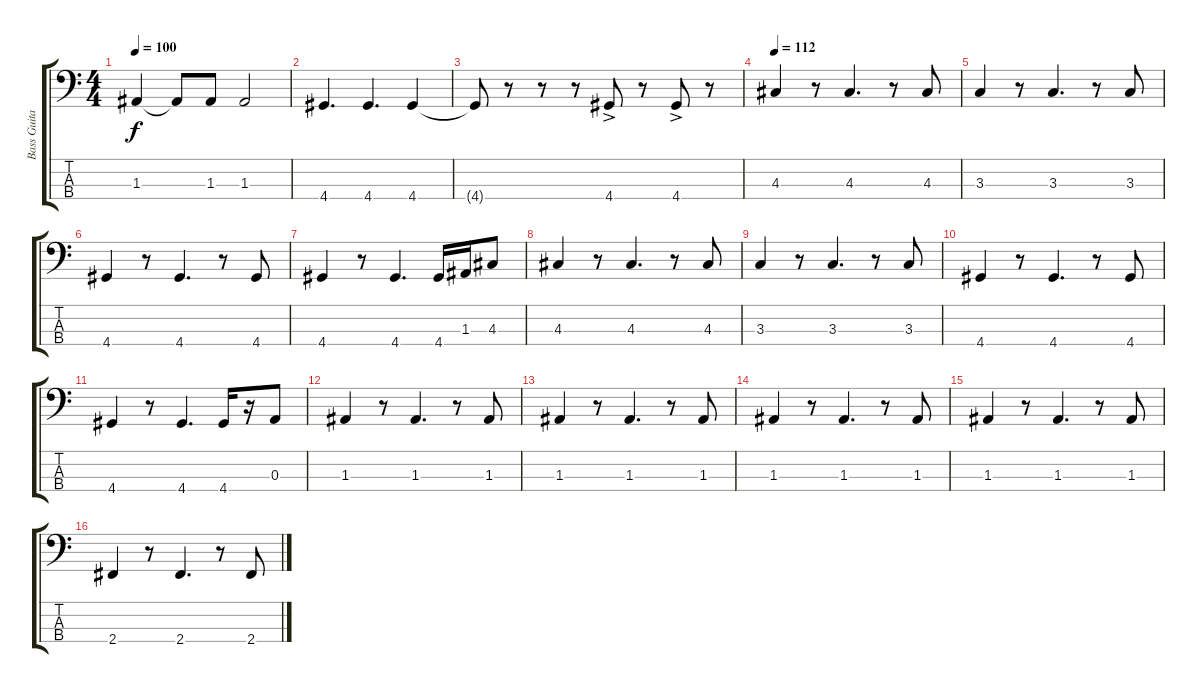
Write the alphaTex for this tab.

\track ("Bass Guitar" "Bass Guita") {instrument electricbassfinger}
\staff {score tabs}
\tuning (G2 D2 A1 E1) {hide}
\ts (4 4)
\tempo 100
\clef f4
\ks c
1.3.4{dy f} 1.3{t}.8 1.3.8 1.3.2 |
4.4.4{d} 4.4.4{d} 4.4.4 |
4.4{t}.8 r.8 r.8 r.8 4.4{ac}.8 r.8 4.4{ac}.8 r.8 |
\tempo 112
4.3.4 r.8 4.3.4{d} r.8 4.3.8 |
3.3.4 r.8 3.3.4{d} r.8 3.3.8 |
4.4.4 r.8 4.4.4{d} r.8 4.4.8 |
4.4.4 r.8 4.4.4{d} 4.4.16 1.3.16 4.3.8 |
4.3.4 r.8 4.3.4{d} r.8 4.3.8 |
3.3.4 r.8 3.3.4{d} r.8 3.3.8 |
4.4.4 r.8 4.4.4{d} r.8 4.4.8 |
4.4.4 r.8 4.4.4{d} 4.4.16 r.16 0.3.8 |
1.3.4 r.8 1.3.4{d} r.8 1.3.8 |
1.3.4 r.8 1.3.4{d} r.8 1.3.8 |
1.3.4 r.8 1.3.4{d} r.8 1.3.8 |
1.3.4 r.8 1.3.4{d} r.8 1.3.8 |
2.4.4 r.8 2.4.4{d} r.8 2.4.8
